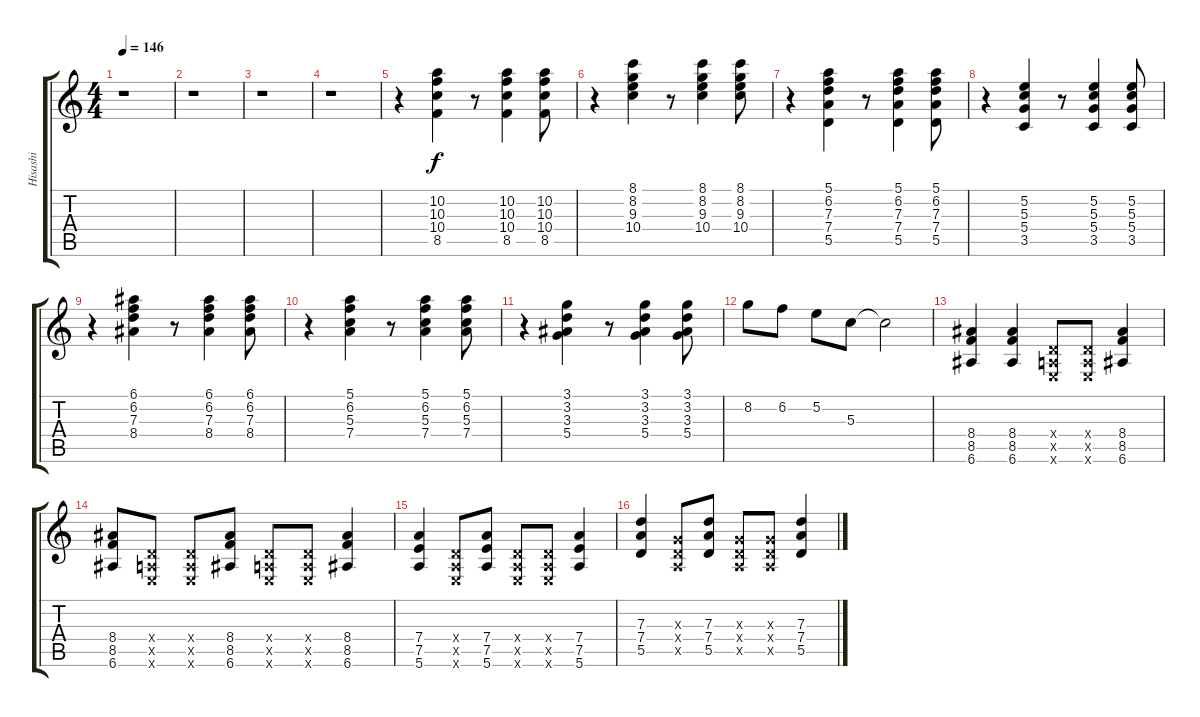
\track ("Hisashi" "Hisashi") {instrument distortionguitar}
\staff {score tabs}
\tuning (E4 B3 G3 D3 A2 E2) {hide}
\ts (4 4)
\tempo 146
\clef g2
\ks c
r.1{dy f} |
r.1 |
r.1 |
r.1 |
r.4 (10.2 10.3 10.4 8.5).4 r.8 (10.2 10.3 10.4 8.5).4 (10.2 10.3 10.4 8.5).8 |
r.4 (8.1 8.2 9.3 10.4).4 r.8 (8.1 8.2 9.3 10.4).4 (8.1 8.2 9.3 10.4).8 |
r.4 (5.1 6.2 7.3 7.4 5.5).4 r.8 (5.1 6.2 7.3 7.4 5.5).4 (5.1 6.2 7.3 7.4 5.5).8 |
r.4 (5.2 5.3 5.4 3.5).4 r.8 (5.2 5.3 5.4 3.5).4 (5.2 5.3 5.4 3.5).8 |
r.4 (6.1 6.2 7.3 8.4).4 r.8 (6.1 6.2 7.3 8.4).4 (6.1 6.2 7.3 8.4).8 |
r.4 (5.1 6.2 5.3 7.4).4 r.8 (5.1 6.2 5.3 7.4).4 (5.1 6.2 5.3 7.4).8 |
r.4 (3.1 3.2 3.3 5.4).4 r.8 (3.1 3.2 3.3 5.4).4 (3.1 3.2 3.3 5.4).8 |
8.2.8 6.2.8 5.2.8 5.3.8 5.3{t}.2 |
(8.4 8.5 6.6).4 (8.4 8.5 6.6).4 (0.4{x} 0.5{x} 0.6{x}).8 (0.4{x} 0.5{x} 0.6{x}).8 (8.4 8.5 6.6).4 |
(8.4 8.5 6.6).8 (0.4{x} 0.5{x} 0.6{x}).8 (0.4{x} 0.5{x} 0.6{x}).8 (8.4 8.5 6.6).8 (0.4{x} 0.5{x} 0.6{x}).8 (0.4{x} 0.5{x} 0.6{x}).8 (8.4 8.5 6.6).4 |
(7.4 7.5 5.6).4 (0.4{x} 0.5{x} 0.6{x}).8 (7.4 7.5 5.6).8 (0.4{x} 0.5{x} 0.6{x}).8 (0.4{x} 0.5{x} 0.6{x}).8 (7.4 7.5 5.6).4 |
(7.3 7.4 5.5).4 (0.3{x} 0.4{x} 0.5{x}).8 (7.3 7.4 5.5).8 (0.3{x} 0.4{x} 0.5{x}).8 (0.3{x} 0.4{x} 0.5{x}).8 (7.3 7.4 5.5).4
